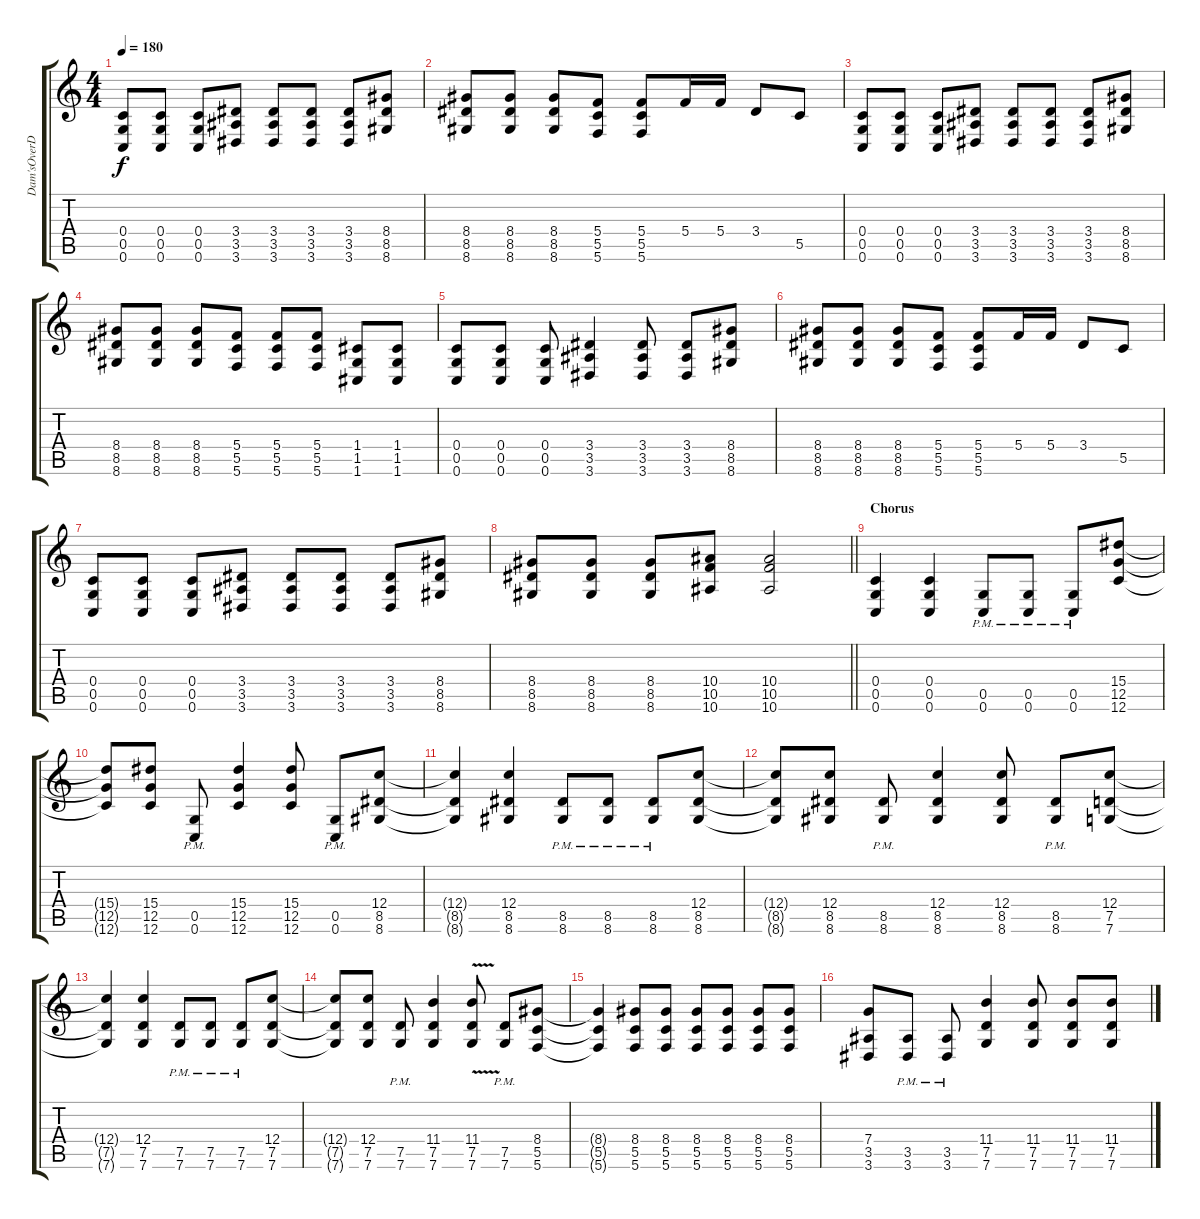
\track ("Dam'sOverDubs" "Dam'sOverD") {instrument distortionguitar}
\staff {score tabs}
\tuning (D4 A3 F3 C3 G2 C2) {hide}
\ts (4 4)
\tempo 180
\clef g2
\ks c
(0.4 0.5 0.6).8{dy f} (0.4 0.5 0.6).8 (0.4 0.5 0.6).8 (3.4 3.5 3.6).8 (3.4 3.5 3.6).8 (3.4 3.5 3.6).8 (3.4 3.5 3.6).8 (8.4 8.5 8.6).8 |
(8.4 8.5 8.6).8 (8.4 8.5 8.6).8 (8.4 8.5 8.6).8 (5.4 5.5 5.6).8 (5.4 5.5 5.6).8 5.4.16 5.4.16 3.4.8 5.5.8 |
(0.4 0.5 0.6).8 (0.4 0.5 0.6).8 (0.4 0.5 0.6).8 (3.4 3.5 3.6).8 (3.4 3.5 3.6).8 (3.4 3.5 3.6).8 (3.4 3.5 3.6).8 (8.4 8.5 8.6).8 |
(8.4 8.5 8.6).8 (8.4 8.5 8.6).8 (8.4 8.5 8.6).8 (5.4 5.5 5.6).8 (5.4 5.5 5.6).8 (5.4 5.5 5.6).8 (1.4 1.5 1.6).8 (1.4 1.5 1.6).8 |
(0.4 0.5 0.6).8 (0.4 0.5 0.6).8 (0.4 0.5 0.6).8 (3.4 3.5 3.6).4 (3.4 3.5 3.6).8 (3.4 3.5 3.6).8 (8.4 8.5 8.6).8 |
(8.4 8.5 8.6).8 (8.4 8.5 8.6).8 (8.4 8.5 8.6).8 (5.4 5.5 5.6).8 (5.4 5.5 5.6).8 5.4.16 5.4.16 3.4.8 5.5.8 |
(0.4 0.5 0.6).8 (0.4 0.5 0.6).8 (0.4 0.5 0.6).8 (3.4 3.5 3.6).8 (3.4 3.5 3.6).8 (3.4 3.5 3.6).8 (3.4 3.5 3.6).8 (8.4 8.5 8.6).8 |
\barLineRight lightlight
(8.4 8.5 8.6).8 (8.4 8.5 8.6).8 (8.4 8.5 8.6).8 (10.4 10.5 10.6).8 (10.4 10.5 10.6).2 |
\section ("" "Chorus")
(0.4 0.5 0.6).4 (0.4 0.5 0.6).4 (0.5{pm} 0.6{pm}).8 (0.5{pm} 0.6{pm}).8 (0.5{pm} 0.6{pm}).8 (15.4 12.5 12.6).8 |
(15.4{t} 12.5{t} 12.6{t}).8 (15.4 12.5 12.6).8 (0.5{pm} 0.6{pm}).8 (15.4 12.5 12.6).4 (15.4 12.5 12.6).8 (0.5{pm} 0.6{pm}).8 (12.4 8.5 8.6).8 |
(12.4{t} 8.5{t} 8.6{t}).4 (12.4 8.5 8.6).4 (8.5{pm} 8.6{pm}).8 (8.5{pm} 8.6{pm}).8 (8.5{pm} 8.6{pm}).8 (12.4 8.5 8.6).8 |
(12.4{t} 8.5{t} 8.6{t}).8 (12.4 8.5 8.6).8 (8.5{pm} 8.6{pm}).8 (12.4 8.5 8.6).4 (12.4 8.5 8.6).8 (8.5{pm} 8.6{pm}).8 (12.4 7.5 7.6).8 |
(12.4{t} 7.5{t} 7.6{t}).4 (12.4 7.5 7.6).4 (7.5{pm} 7.6{pm}).8 (7.5{pm} 7.6{pm}).8 (7.5{pm} 7.6{pm}).8 (12.4 7.5 7.6).8 |
(12.4{t} 7.5{t} 7.6{t}).8 (12.4 7.5 7.6).8 (7.5{pm} 7.6{pm}).8 (11.4 7.5 7.6).4 (11.4{v} 7.5 7.6).8 (7.5{pm} 7.6{pm}).8 (8.4 5.5 5.6).8 |
(8.4{t} 5.5{t} 5.6{t}).4 (8.4 5.5 5.6).8 (8.4 5.5 5.6).8 (8.4 5.5 5.6).8 (8.4 5.5 5.6).8 (8.4 5.5 5.6).8 (8.4 5.5 5.6).8 |
(7.4 3.5 3.6).8 (3.5{pm} 3.6{pm}).8 (3.5{pm} 3.6{pm}).8 (11.4 7.5 7.6).4 (11.4 7.5 7.6).8 (11.4 7.5 7.6).8 (11.4 7.5 7.6).8
